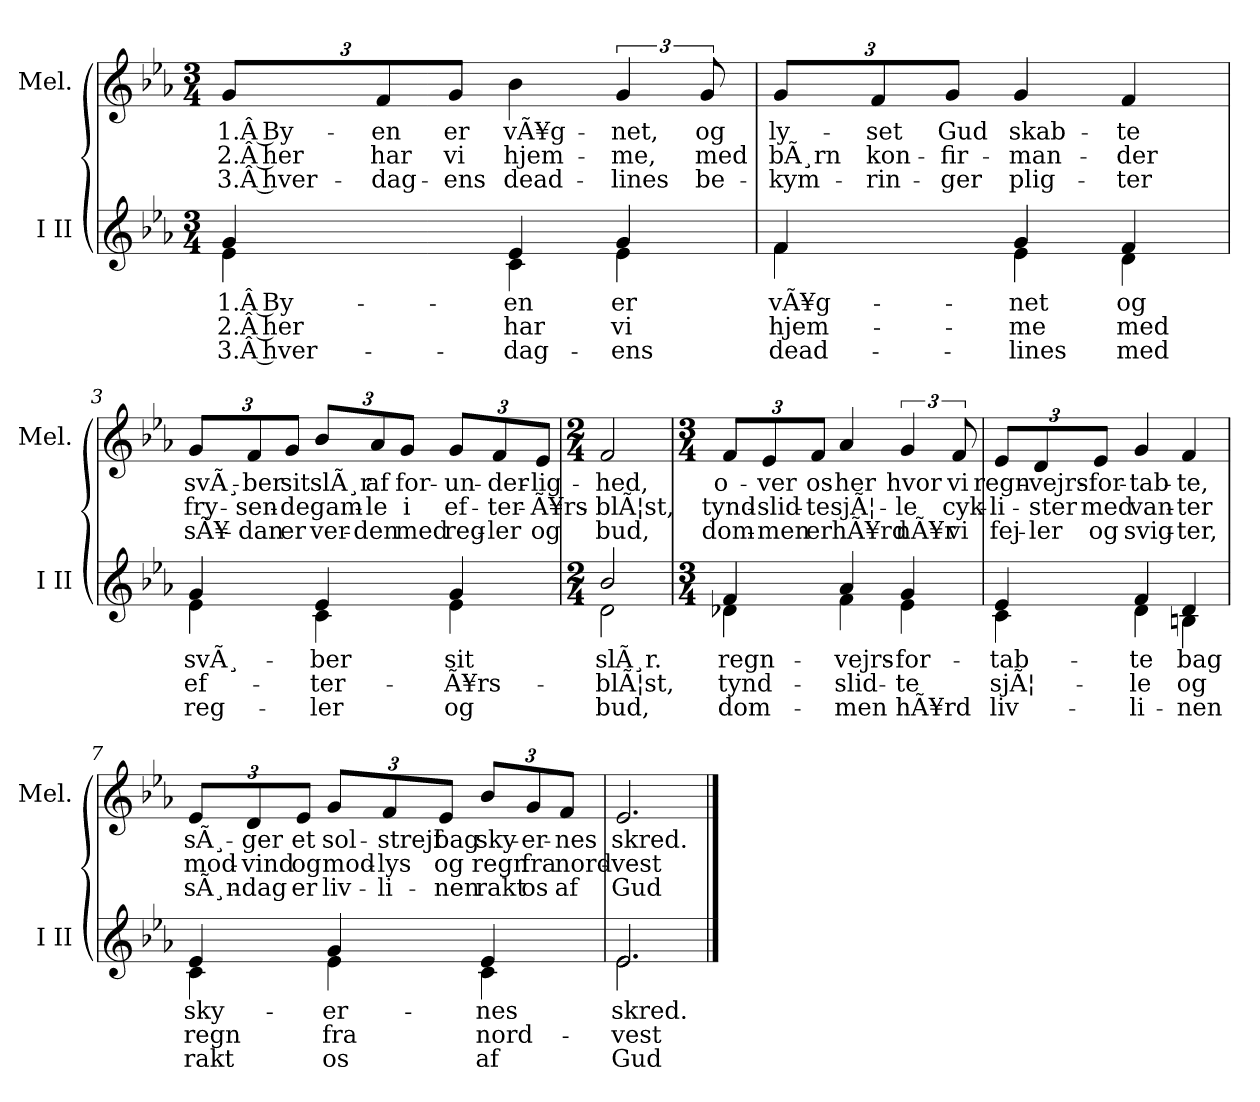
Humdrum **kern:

**kern	**text	**text	**text	**kern	**text	**text	**text
*part2	*part2	*part2	*part2	*part1	*part1	*part1	*part1
*staff2	*staff2	*staff2	*staff2	*staff1	*staff1	*staff1	*staff1
*I"I II	*	*	*	*I"Mel.	*	*	*
*I'I II	*	*	*	*I'Mel.	*	*	*
*clefG2	*	*	*	*clefG2	*	*	*
*k[b-e-a-]	*	*	*	*k[b-e-a-]	*	*	*
*M3/4	*	*	*	*M3/4	*	*	*
*MM60	*	*	*	*MM60	*	*	*
=1	=1	=1	=1	=1	=1	=1	=1
*^	*	*	*	*	*	*	*
*	*	*	*	*	*Xbrackettup	*	*	*
4g/	4e-\	1.Â By-	2.Â her	3.Â hver-	12g/L	1.Â By-	2.Â her	3.Â hver-
.	.	.	.	.	12f/	-en	har	-dag-
.	.	.	.	.	12g/J	er	vi	-ens
4e-/	4c\	-en	har	-dag-	4b-\	vÃ¥g-	hjem-	dead-
*	*	*	*	*	*brackettup	*	*	*
4g/	4e-\	er	vi	-ens	6g/	-net,	-me,	-lines
.	.	.	.	.	12g/	og	med	be-
=2	=2	=2	=2	=2	=2	=2	=2	=2
*	*	*	*	*	*Xbrackettup	*	*	*
4f/	4f\	vÃ¥g-	hjem-	dead-	12g/L	ly-	bÃ¸rn	-kym-
.	.	.	.	.	12f/	-set	kon-	-rin-
.	.	.	.	.	12g/J	Gud	-fir-	-ger
4g/	4e-\	-net	-me	-lines	4g/	skab-	-man-	plig-
4f/	4d\	og	med	med	4f/	-te	-der	-ter
!!LO:LB:g=z
=3	=3	=3	=3	=3	=3	=3	=3	=3
4g/	4e-\	svÃ¸-	ef-	reg-	12g/L	svÃ¸-	fry-	sÃ¥-
.	.	.	.	.	12f/	-ber	-sen-	-dan
.	.	.	.	.	12g/J	sit	-de	er
4e-/	4c\	-ber	-ter-	-ler	12b-/L	slÃ¸r	gam-	ver-
.	.	.	.	.	12a-/	af	-le	-den
.	.	.	.	.	12g/J	for-	i	med
4g/	4e-\	sit	-Ã¥rs-	og	12g/L	-un-	ef-	reg-
.	.	.	.	.	12f/	-der-	-ter-	-ler
.	.	.	.	.	12e-/J	-lig-	-Ã¥rs-	og
=4	=4	=4	=4	=4	=4	=4	=4	=4
*M2/4	*	*	*	*	*M2/4	*	*	*
2b-/	2d\	slÃ¸r.	-blÃ¦st,	bud,	2f/	-hed,	-blÃ¦st,	bud,
=5	=5	=5	=5	=5	=5	=5	=5	=5
*M3/4	*	*	*	*	*M3/4	*	*	*
4f/	4d-X\	regn-	tynd-	dom-	12f/L	o-	tynd-	dom-
.	.	.	.	.	12e-/	-ver	-slid-	-men
.	.	.	.	.	12f/J	os	-te	er
4a-/	4f\	-vejrs-	-slid-	-men	4a-/	her	sjÃ¦-	hÃ¥rd
*	*	*	*	*	*brackettup	*	*	*
4g/	4e-\	-for-	-te	hÃ¥rd	6g/	hvor	-le	nÃ¥r
.	.	.	.	.	12f/	vi	cyk-	vi
!!LO:LB:g=z
=6	=6	=6	=6	=6	=6	=6	=6	=6
*	*	*	*	*	*Xbrackettup	*	*	*
4e-/	4c\	-tab-	sjÃ¦-	liv-	12e-/L	regn-	-li-	fej-
.	.	.	.	.	12d/	-vejrs-	-ster	-ler
.	.	.	.	.	12e-/J	-for-	med	og
4f/	4d\	-te	-le	-li-	4g/	-tab-	van-	svig-
4d/	4Bn\	bag	og	-nen	4f/	-te,	-ter	-ter,
=7	=7	=7	=7	=7	=7	=7	=7	=7
4e-/	4c\	sky-	regn	rakt	12e-/L	sÃ¸-	mod-	sÃ¸n-
.	.	.	.	.	12d/	-ger	-vind	-dag
.	.	.	.	.	12e-/J	et	og	er
4g/	4e-\	-er-	fra	os	12g/L	sol-	mod-	liv-
.	.	.	.	.	12f/	-strejf	-lys	-li-
.	.	.	.	.	12e-/J	bag	og	-nen
4e-/	4c\	-nes	nord-	af	12b-/L	sky-	regn	rakt
.	.	.	.	.	12g/	-er-	fra	os
.	.	.	.	.	12f/J	-nes	nord-	af
=8	=8	=8	=8	=8	=8	=8	=8	=8
2.e-/	2.e-\	skred.	-vest	Gud	2.e-/	skred.	-vest	Gud
*v	*v	*	*	*	*	*	*	*
==	==	==	==	==	==	==	==
*-	*-	*-	*-	*-	*-	*-	*-
